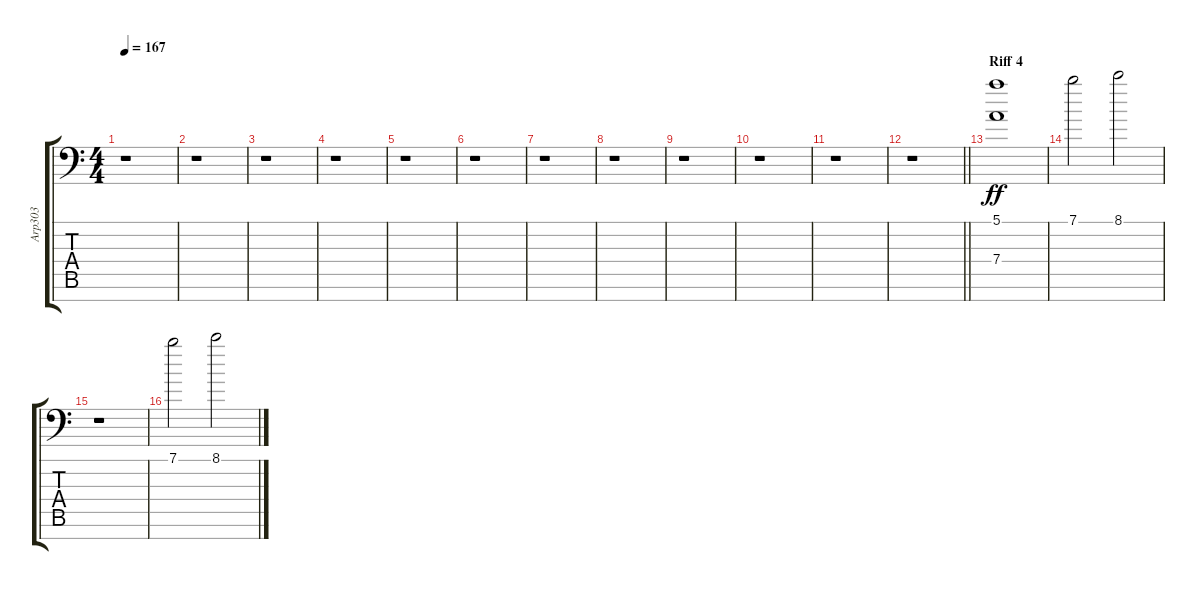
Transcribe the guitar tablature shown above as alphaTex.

\track ("Arp303" "Arp303") {instrument synthbass2}
\staff {score tabs}
\tuning (E4 B3 G3 D3 A2 E2 C-1) {hide}
\ts (4 4)
\tempo 167
\clef f4
\ks c
r.1{dy ff} |
r.1 |
r.1 |
r.1 |
r.1 |
r.1 |
r.1 |
r.1 |
r.1 |
r.1 |
r.1 |
\barLineRight lightlight
r.1 |
\section ("" "Riff 4")
(5.1 7.4).1 |
7.1.2 8.1.2 |
r.1 |
7.1.2 8.1.2
